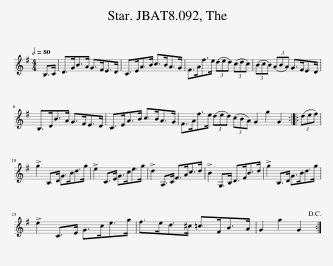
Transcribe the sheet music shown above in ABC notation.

X:1
L:1/8
Q:1/2=80
M:4/4
I:linebreak $
K:G
V:1 treble
V:1
 B,>C | D>GB>A G>FE>D | C>EA>B c>BA>G | F>Af>e (3(ded) (3(cdc) | (3(BcB) (3(ABA) G>FE>D |$ %5
 B,>DB>A G>FE>D | C>EA>B c>BA>G | F>Af>e (3(ded) (3(cBA) G2 g2 G2 :: (3(def) |$ !>!g2 B,>D G>Bd>g | %10
 !>!e2 C>E G>ce>g | !>!d2 A,>C F>Ac>d | !>!B2 G,>B, D>FB>d | !>!g2 B,>D G>Bd>g |$ !>!e2 C>E G>ce>g | %15
 f>ed>^c =c>FB>A | G2 g2 G2!D.C.! :| %17
